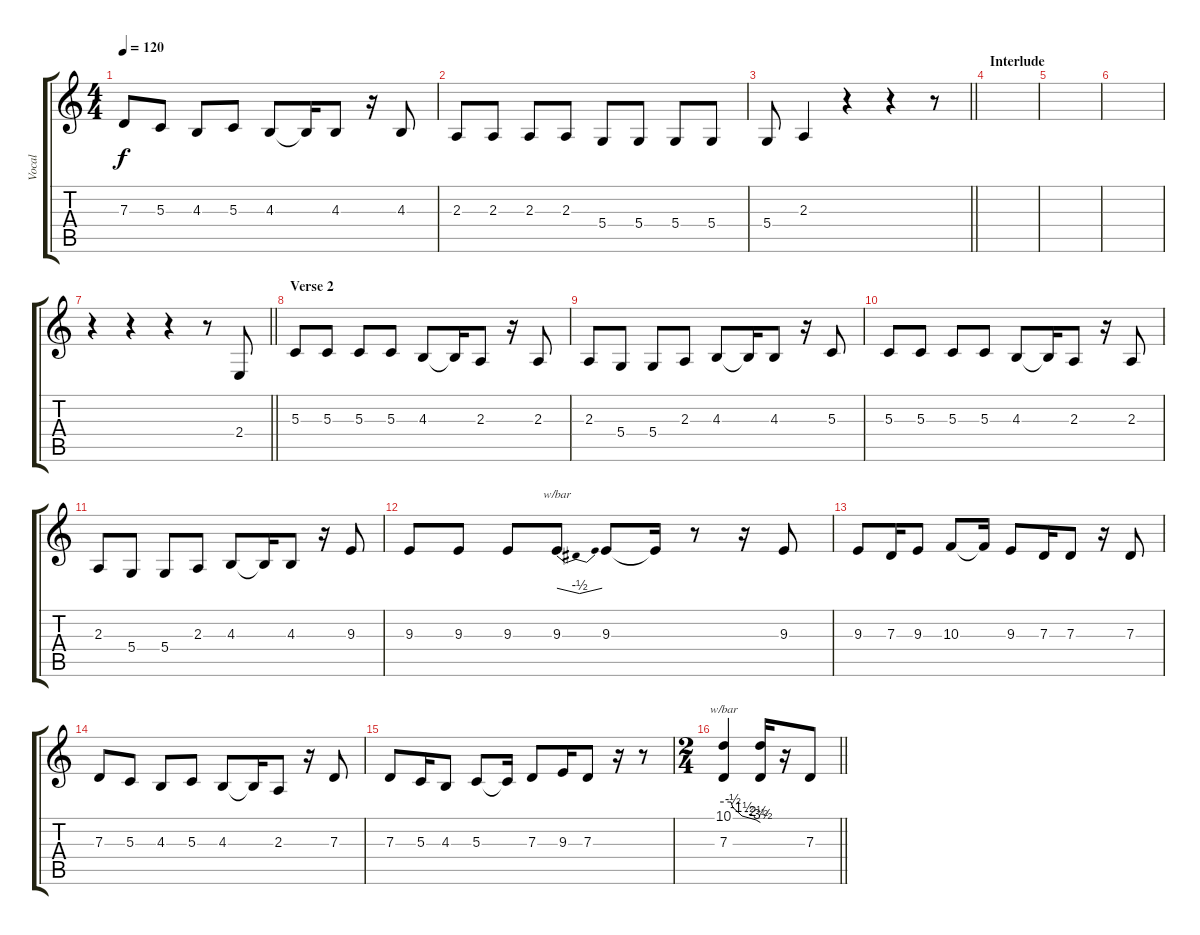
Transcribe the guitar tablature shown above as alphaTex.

\track ("Vocal" "Vocal") {instrument frenchhorn}
\staff {score tabs}
\tuning (E4 B3 G3 D3 A2 E2) {hide}
\ts (4 4)
\tempo 120
\clef g2
\ks c
7.3.8{dy f} 5.3.8 4.3.8 5.3.8 4.3.8 4.3{t}.16 4.3.8 r.16 4.3.8 |
2.3.8 2.3.8 2.3.8 2.3.8 5.4.8 5.4.8 5.4.8 5.4.8 |
\barLineRight lightlight
5.4.8 2.3.4 r.4 r.4 r.8 |
\section ("" "Interlude")
|
|
|
\barLineRight lightlight
r.4 r.4 r.4 r.8 2.4.8 |
\section ("" "Verse 2")
5.3.8 5.3.8 5.3.8 5.3.8 4.3.8 4.3{t}.16 2.3.8 r.16 2.3.8 |
2.3.8 5.4.8 5.4.8 2.3.8 4.3.8 4.3{t}.16 4.3.8 r.16 5.3.8 |
5.3.8 5.3.8 5.3.8 5.3.8 4.3.8 4.3{t}.16 2.3.8 r.16 2.3.8 |
2.3.8 5.4.8 5.4.8 2.3.8 4.3.8 4.3{t}.16 4.3.8 r.16 9.3.8 |
9.3.8 9.3.8 9.3.8 9.3.8{tbe (dip default 0 0 30 -2 60 0)} 9.3.8 9.3{t}.16 r.8 r.16 9.3.8 |
9.3.8 7.3.16 9.3.8 10.3.8 10.3{t}.16 9.3.8 7.3.16 7.3.8 r.16 7.3.8 |
7.3.8 5.3.8 4.3.8 5.3.8 4.3.8 4.3{t}.16 2.3.8 r.16 7.3.8 |
7.3.8 5.3.16 4.3.8 5.3.8 5.3{t}.16 7.3.8 9.3.16 7.3.8 r.16 r.8 |
\ts (2 4)
\barLineRight lightlight
(10.1 7.3).4{tbe (custom default 0 0 12 0 15 -2 30 -6 53 -10 60 -14)} (10.1{t} 7.3{t}).16 r.16 7.3.8
